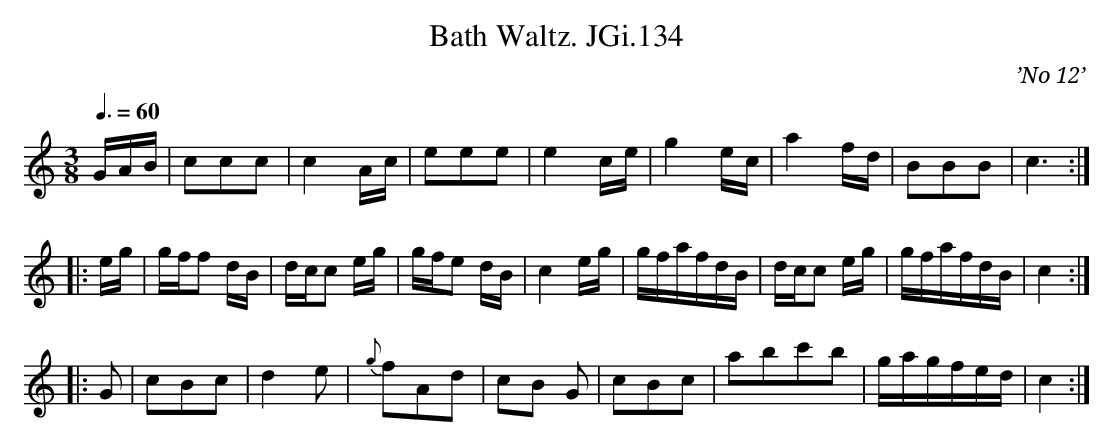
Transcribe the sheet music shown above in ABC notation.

X:1
T:Bath Waltz. JGi.134
M:3/8
L:1/8
Q:3/8=60
C:’No 12’
K:C
G/A/B/|ccc|c2A/c/|eee|e2c/e/|g2e/c/|a2f/d/|BBB|c3:|
|:e/g/|g/f/f d/B/|d/c/c e/g/|g/f/e d/B/|c2e/g/|g/f/a/f/d/B/|d/c/c e/g/|g/f/a/f/d/B/|c2:|
|:G|cBc|d2e|{g}fAd|cB G|cBc|abc'b|g/a/g/f/e/d/|c2:|
